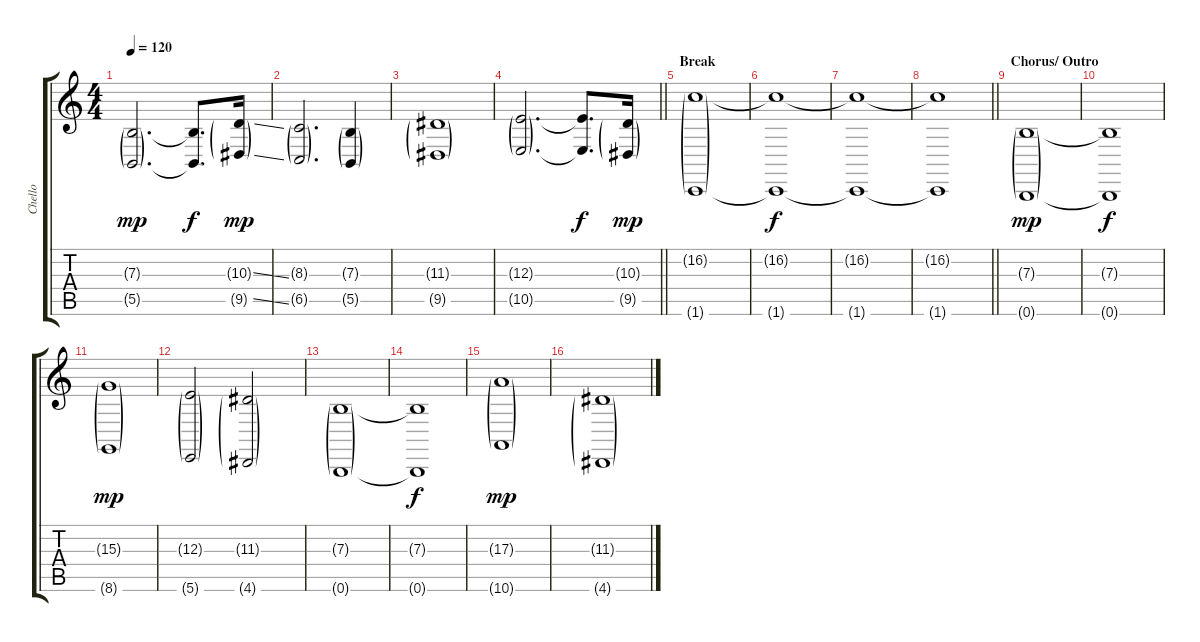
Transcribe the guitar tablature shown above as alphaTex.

\track ("Chello" "Chello") {instrument cello}
\staff {score tabs}
\tuning (Db4 Ab3 E3 B2 Gb2 B1) {hide}
\ts (4 4)
\tempo 120
\clef g2
\ks c
(7.3{g} 5.5{g}).2{d dy mp} (7.3{t} 5.5{t}).8{d dy f} (10.3{ss g} 9.5{ss g}).16{dy mp} |
(8.3{g} 6.5{g}).2{d} (7.3{g} 5.5{g}).4 |
(11.3{g} 9.5{g}).1 |
\barLineRight lightlight
(12.3{g} 10.5{g}).2{d} (12.3{t} 10.5{t}).8{d dy f} (10.3{g} 9.5{g}).16{dy mp} |
\section ("" "Break")
(16.2{g} 1.6{g}).1 |
(16.2{t} 1.6{t}).1{dy f} |
(16.2{t} 1.6{t}).1 |
\barLineRight lightlight
(16.2{t} 1.6{t}).1 |
\section ("" "Chorus/ Outro")
(7.3{g} 0.6{g}).1{dy mp} |
(7.3{t} 0.6{t}).1{dy f} |
(15.3{g} 8.6{g}).1{dy mp} |
(12.3{g} 5.6{g}).2 (11.3{g} 4.6{g}).2 |
(7.3{g} 0.6{g}).1 |
(7.3{t} 0.6{t}).1{dy f} |
(17.3{g} 10.6{g}).1{dy mp} |
(11.3{g} 4.6{g}).1
